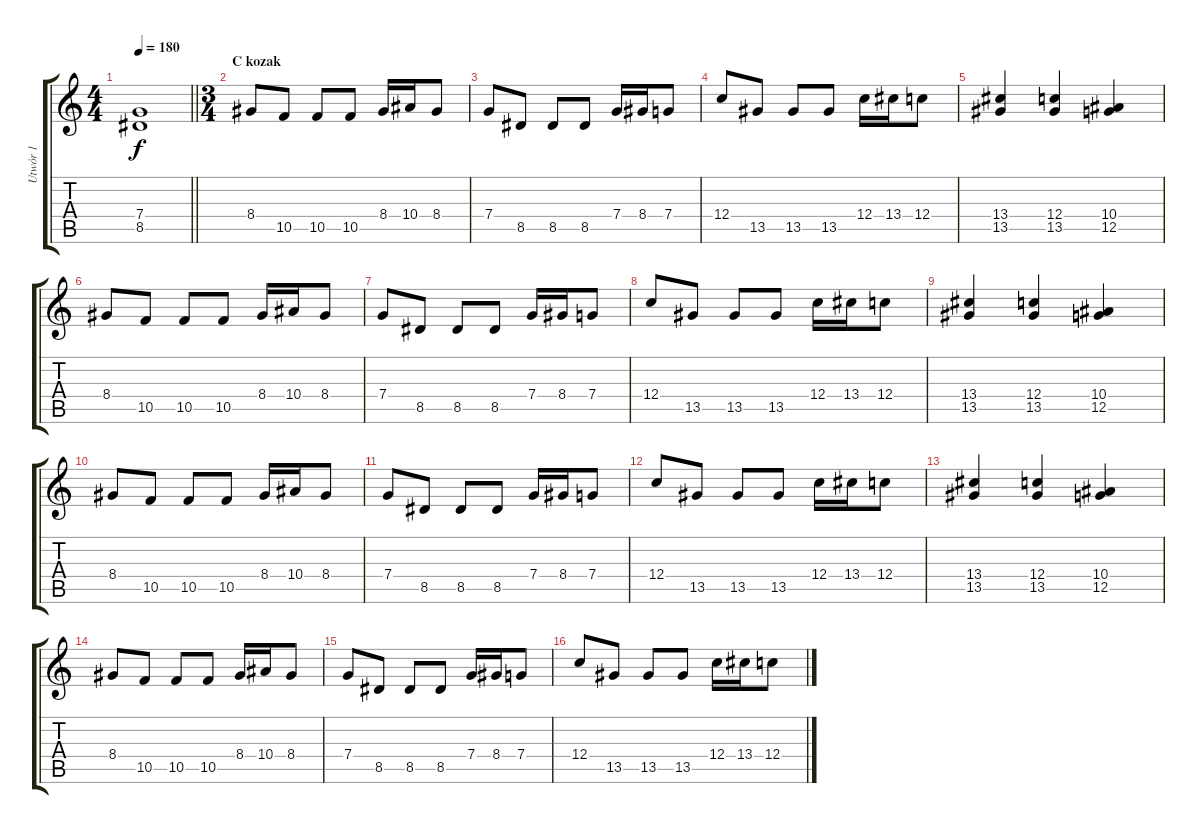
\track ("Utwór 1" "Utwór 1") {instrument distortionguitar}
\staff {score tabs}
\tuning (D4 A3 F3 C3 G2 D2) {hide}
\ts (4 4)
\tempo 180
\clef g2
\barLineRight lightlight
\ks c
(7.4 8.5).1{dy f} |
\ts (3 4)
\section ("" "C kozak")
8.4.8 10.5.8 10.5.8 10.5.8 8.4.16 10.4.16 8.4.8 |
7.4.8 8.5.8 8.5.8 8.5.8 7.4.16 8.4.16 7.4.8 |
12.4.8 13.5.8 13.5.8 13.5.8 12.4.16 13.4.16 12.4.8 |
(13.4 13.5).4 (12.4 13.5).4 (10.4 12.5).4 |
8.4.8 10.5.8 10.5.8 10.5.8 8.4.16 10.4.16 8.4.8 |
7.4.8 8.5.8 8.5.8 8.5.8 7.4.16 8.4.16 7.4.8 |
12.4.8 13.5.8 13.5.8 13.5.8 12.4.16 13.4.16 12.4.8 |
(13.4 13.5).4 (12.4 13.5).4 (10.4 12.5).4 |
8.4.8 10.5.8 10.5.8 10.5.8 8.4.16 10.4.16 8.4.8 |
7.4.8 8.5.8 8.5.8 8.5.8 7.4.16 8.4.16 7.4.8 |
12.4.8 13.5.8 13.5.8 13.5.8 12.4.16 13.4.16 12.4.8 |
(13.4 13.5).4 (12.4 13.5).4 (10.4 12.5).4 |
8.4.8 10.5.8 10.5.8 10.5.8 8.4.16 10.4.16 8.4.8 |
7.4.8 8.5.8 8.5.8 8.5.8 7.4.16 8.4.16 7.4.8 |
12.4.8 13.5.8 13.5.8 13.5.8 12.4.16 13.4.16 12.4.8
